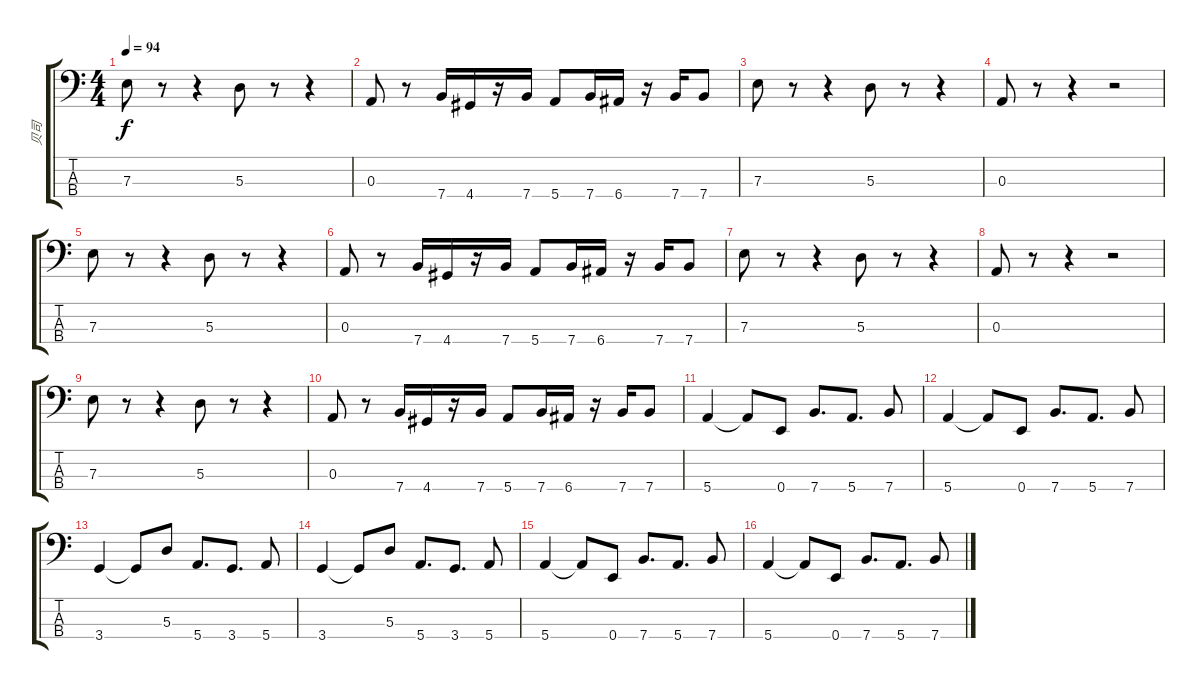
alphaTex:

\track ("贝司" "贝司") {instrument electricbassfinger}
\staff {score tabs}
\tuning (G2 D2 A1 E1) {hide}
\ts (4 4)
\tempo 94
\clef f4
\ks c
7.3.8{dy f} r.8 r.4 5.3.8 r.8 r.4 |
0.3.8 r.8 7.4.16 4.4.16 r.16 7.4.16 5.4.8 7.4.16 6.4.16 r.16 7.4.16 7.4.8 |
7.3.8 r.8 r.4 5.3.8 r.8 r.4 |
0.3.8 r.8 r.4 r.2 |
7.3.8 r.8 r.4 5.3.8 r.8 r.4 |
0.3.8 r.8 7.4.16 4.4.16 r.16 7.4.16 5.4.8 7.4.16 6.4.16 r.16 7.4.16 7.4.8 |
7.3.8 r.8 r.4 5.3.8 r.8 r.4 |
0.3.8 r.8 r.4 r.2 |
7.3.8 r.8 r.4 5.3.8 r.8 r.4 |
0.3.8 r.8 7.4.16 4.4.16 r.16 7.4.16 5.4.8 7.4.16 6.4.16 r.16 7.4.16 7.4.8 |
5.4.4 5.4{t}.8 0.4.8 7.4.8{d} 5.4.8{d} 7.4.8 |
5.4.4 5.4{t}.8 0.4.8 7.4.8{d} 5.4.8{d} 7.4.8 |
3.4.4 3.4{t}.8 5.3.8 5.4.8{d} 3.4.8{d} 5.4.8 |
3.4.4 3.4{t}.8 5.3.8 5.4.8{d} 3.4.8{d} 5.4.8 |
5.4.4 5.4{t}.8 0.4.8 7.4.8{d} 5.4.8{d} 7.4.8 |
5.4.4 5.4{t}.8 0.4.8 7.4.8{d} 5.4.8{d} 7.4.8
